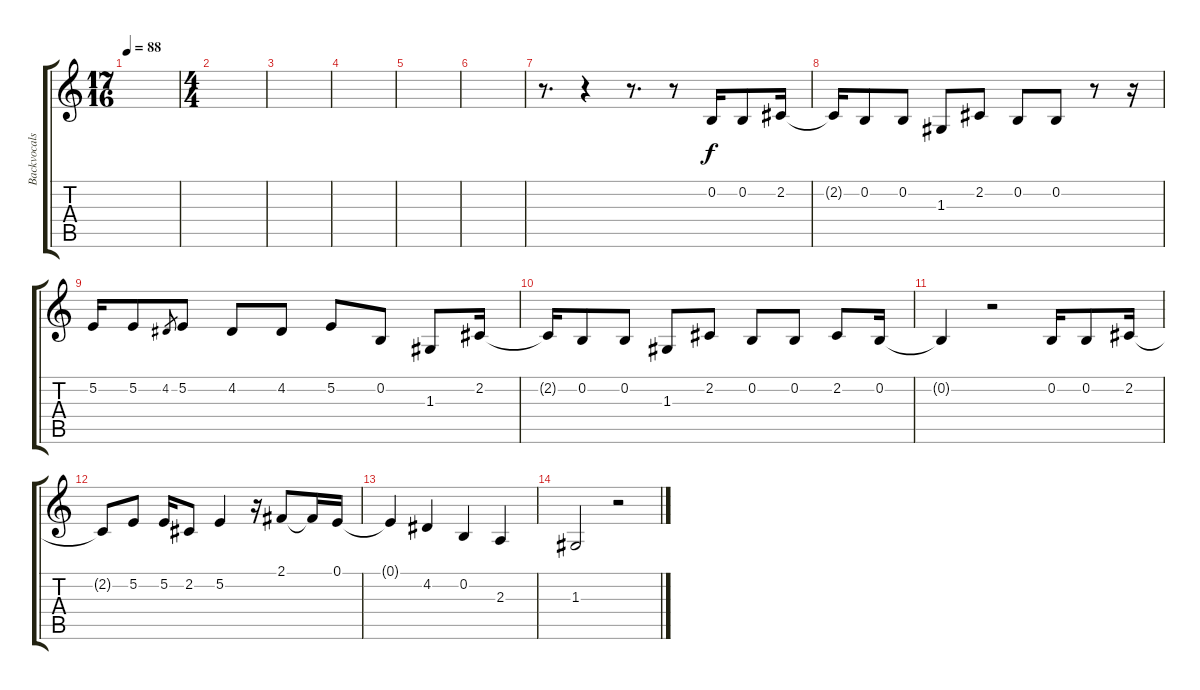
\track ("Backvocals" "Backvocals") {instrument oboe}
\staff {score tabs}
\tuning (E4 B3 G3 D3 A2 E2) {hide}
\ts (17 16)
\tempo 88
\clef g2
\ks c
|
\ts (4 4)
|
|
|
|
|
r.8{d} r.4 r.8{d} r.8 0.2.16{dy f} 0.2.8 2.2.16 |
2.2{t}.16 0.2.8 0.2.8 1.3.8 2.2.8 0.2.8 0.2.8 r.8 r.16 |
5.2.16 5.2.8 4.2.8{gr} 5.2.8 4.2.8 4.2.8 5.2.8 0.2.8 1.3.8 2.2.16 |
2.2{t}.16 0.2.8 0.2.8 1.3.8 2.2.8 0.2.8 0.2.8 2.2.8 0.2.16 |
0.2{t}.4 r.2 0.2.16 0.2.8 2.2.16 |
2.2{t}.8 5.2.8 5.2.16 2.2.8 5.2.4 r.16 2.1.8 2.1{t}.16 0.1.16 |
0.1{t}.4 4.2.4 0.2.4 2.3.4 |
1.3.2 r.2
